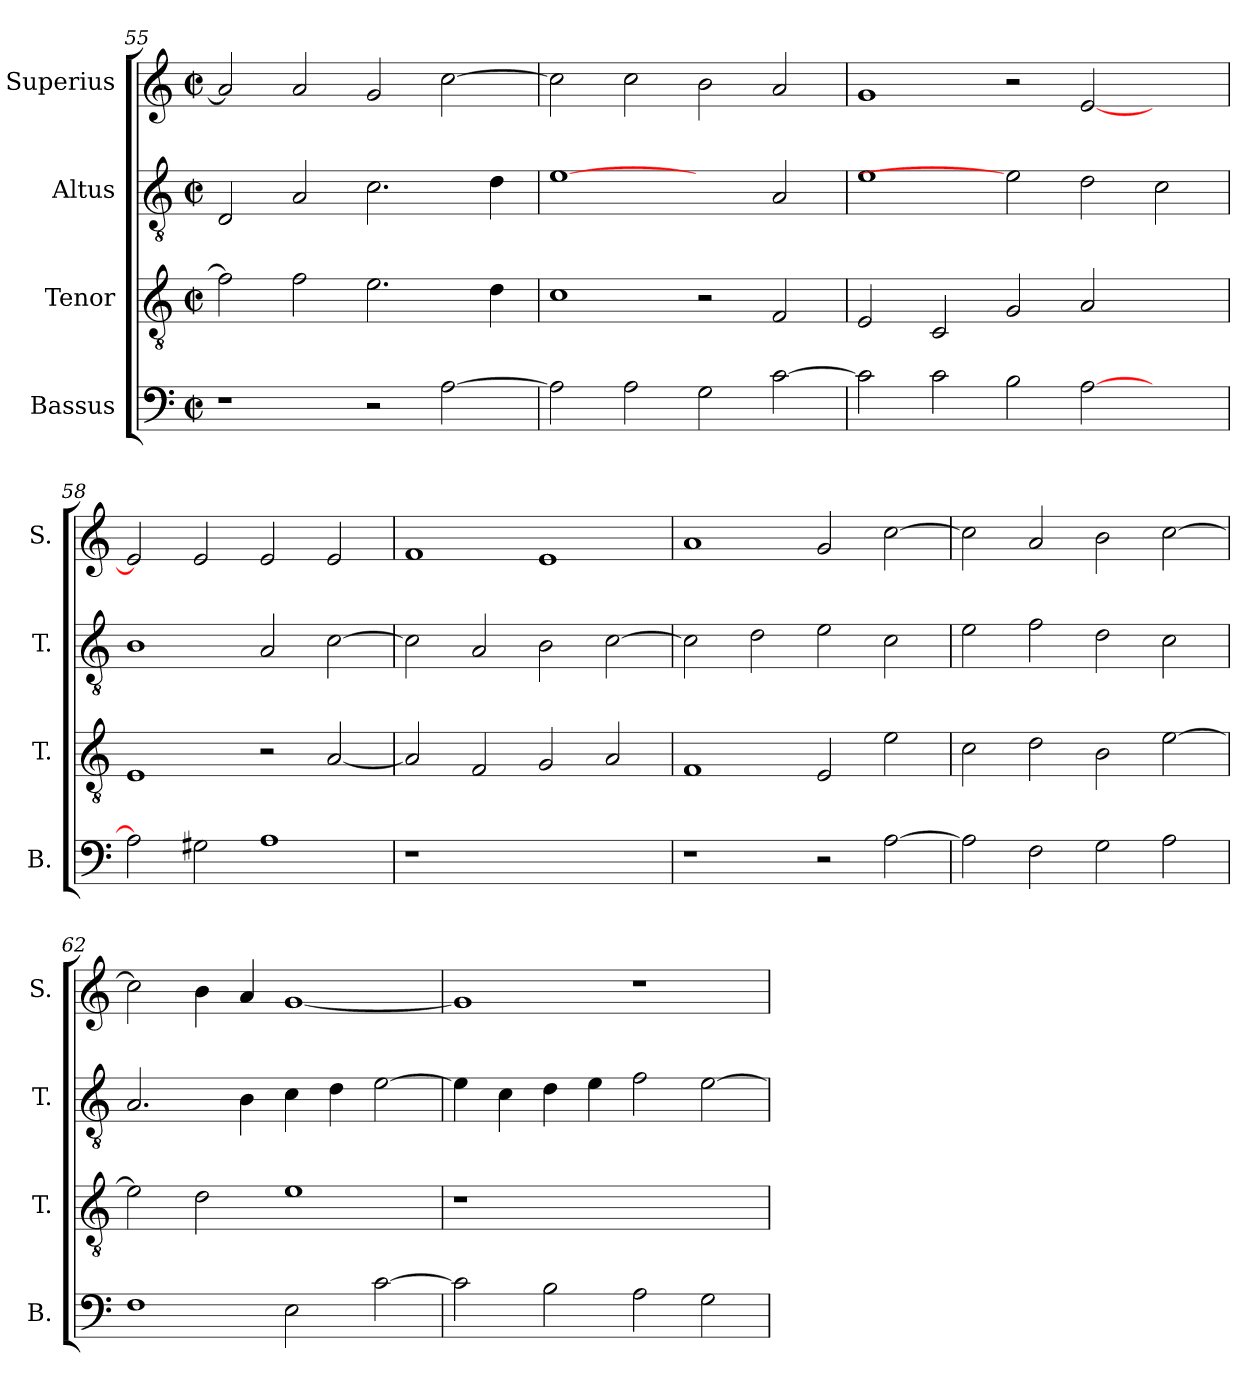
**kern	**kern	**kern	**kern
*part4	*part3	*part2	*part1
*staff4	*staff3	*staff2	*staff1
*I"Bassus	*I"Tenor	*I"Altus	*I"Superius
*I'B.	*I'T.	*I'T.	*I'S.
*clefF4	*clefGv2	*clefGv2	*clefG2
*	*ITrd7c12	*ITrd7c12	*
*k[]	*k[]	*k[]	*k[]
*C:	*C:	*C:	*C:
*M2/2	*M2/2	*M2/2	*M2/2
*met(c|)	*met(c|)	*met(c|)	*met(c|)
=55	=55	=55	=55
1r	2Fi\]	2DDi/	2ai/]
.	2Fi\	2AAi/	2ai/
2r	2.Ei\	2.Ci\	2gi/
[>2Ai\	.	.	[>2cci\
.	4Di\	4Di\	.
=56	=56	=56	=56
2Ai\]	1Ci	[1Ei	2cci\]
2Ai\	.	.	2cci\
2Gi\	2r	2ryy	2bi\
[>2ci\	2FFi/	2AAi/	2ai/
=57	=57	=57	=57
2ci\]	2EEi/	1Ei	1gi
2ci\	2CCi/	.	.
2Bi\	2GGi/	2Ei]	2r
[>2Ai\	2AAi/	2Di\	[<2ei/
2ryy	2ryy	2Ci\	2ryy
!!LO:PB:g=z
=58	=58	=58	=58
2Ai\]	1EEi	1BBi	2ei/]
2G#Xi\	.	.	2ei/
1Ai	2r	2AAi/	2ei/
.	[<2AAi/	[>2Ci\	2ei/
=59	=59	=59	=59
!LO:N:vis=1	!	!	!
1r	2AAi/]	2Ci\]	1fi
.	2FFi/	2AAi/	.
1ryy	2GGi/	2BBi\	1ei
.	2AAi/	[>2Ci\	.
=60	=60	=60	=60
1r	1FFi	2Ci\]	1ai
.	.	2Di\	.
2r	2EEi/	2Ei\	2gi/
[>2Ai\	2Ei\	2Ci\	[>2cci\
=61	=61	=61	=61
2Ai\]	2Ci\	2Ei\	2cci\]
2Fi\	2Di\	2Fi\	2ai/
2Gi\	2BBi\	2Di\	2bi\
2Ai\	[>2Ei\	2Ci\	[>2cci\
=62	=62	=62	=62
1Fi	2Ei\]	2.AAi/	2cci\]
.	2Di\	.	4bi\
.	.	4BBi\	4ai/
2Ei\	1Ei	4Ci\	[<1gi
.	.	4Di\	.
[>2ci\	.	[>2Ei\	.
!!LO:LB:g=z
=63	=63	=63	=63
!	!LO:N:vis=1	!	!
2ci\]	1r	4Ei\]	1gi]
.	.	4Ci\	.
2Bi\	.	4Di\	.
.	.	4Ei\	.
2Ai\	1ryy	2Fi\	1r
2Gi\	.	[>2Ei\	.
=	=	=	=
*-	*-	*-	*-
